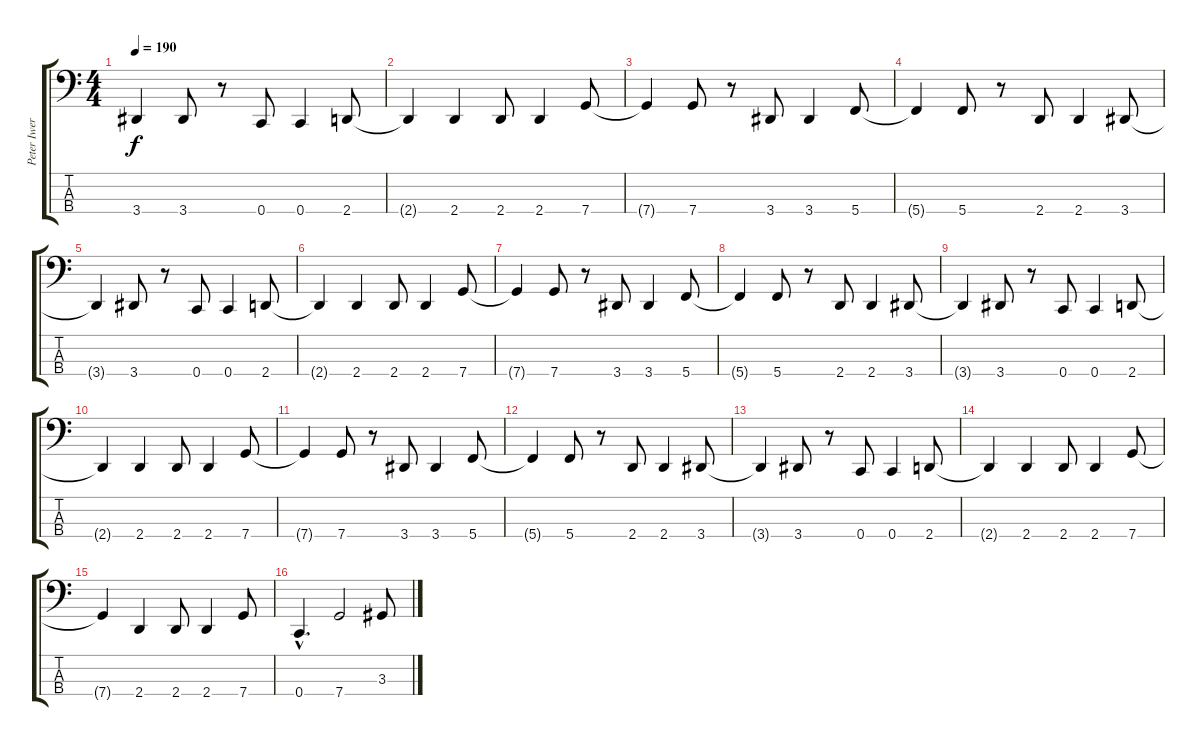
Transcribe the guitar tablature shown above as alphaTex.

\track ("Peter Iwers" "Peter Iwer") {instrument electricbassfinger}
\staff {score tabs}
\tuning (Eb2 Bb1 F1 C1) {hide}
\ts (4 4)
\tempo 190
\clef f4
\ks c
3.4{t}.4{dy f} 3.4.8 r.8 0.4.8 0.4.4 2.4.8 |
2.4{t}.4 2.4.4 2.4.8 2.4.4 7.4.8 |
7.4{t}.4 7.4.8 r.8 3.4.8 3.4.4 5.4.8 |
5.4{t}.4 5.4.8 r.8 2.4.8 2.4.4 3.4.8 |
3.4{t}.4 3.4.8 r.8 0.4.8 0.4.4 2.4.8 |
2.4{t}.4 2.4.4 2.4.8 2.4.4 7.4.8 |
7.4{t}.4 7.4.8 r.8 3.4.8 3.4.4 5.4.8 |
5.4{t}.4 5.4.8 r.8 2.4.8 2.4.4 3.4.8 |
3.4{t}.4 3.4.8 r.8 0.4.8 0.4.4 2.4.8 |
2.4{t}.4 2.4.4 2.4.8 2.4.4 7.4.8 |
7.4{t}.4 7.4.8 r.8 3.4.8 3.4.4 5.4.8 |
5.4{t}.4 5.4.8 r.8 2.4.8 2.4.4 3.4.8 |
3.4{t}.4 3.4.8 r.8 0.4.8 0.4.4 2.4.8 |
2.4{t}.4 2.4.4 2.4.8 2.4.4 7.4.8 |
7.4{t}.4 2.4.4 2.4.8 2.4.4 7.4.8 |
0.4{hac}.4{d} 7.4.2 3.3.8
